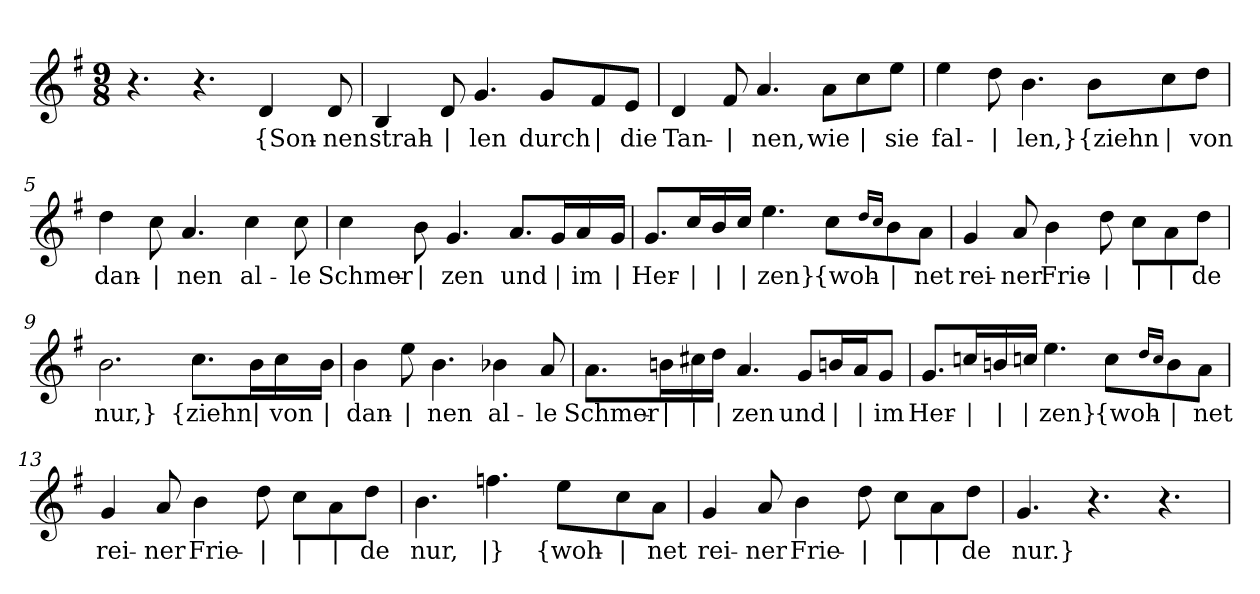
**kern	**text
*part1	*part1
*staff1	*staff1
*clefG2	*
*k[f#]	*
*M9/8	*
=1	=1
4.r	.
4.r	.
!	!LO:LY:b
4d/	{Son-
!	!LO:LY:b
8d/	-nen
=2	=2
!	!LO:LY:b
4B/	strah-
!	!LO:LY:b
8d/	|
!	!LO:LY:b
4.g/	-len
!	!LO:LY:b
8g/L	durch
!	!LO:LY:b
8f#/	|
!	!LO:LY:b
8e/J	die
=3	=3
!	!LO:LY:b
4d/	Tan-
!	!LO:LY:b
8f#/	|
!	!LO:LY:b
4.a/	-nen,
!	!LO:LY:b
8a\L	wie
!	!LO:LY:b
8cc\	|
!	!LO:LY:b
8ee\J	sie
=4	=4
!	!LO:LY:b
4ee\	fal-
!	!LO:LY:b
8dd\	|
!	!LO:LY:b
4.b\	-len,}
!	!LO:LY:b
8b\L	{ziehn
!	!LO:LY:b
8cc\	|
!	!LO:LY:b
8dd\J	von
!!LO:LB:g=z
=5	=5
!	!LO:LY:b
4dd\	dan-
!	!LO:LY:b
8cc\	|
!	!LO:LY:b
4.a/	-nen
!	!LO:LY:b
4cc\	al-
!	!LO:LY:b
8cc\	-le
=6	=6
!	!LO:LY:b
4cc\	Schmer-
!	!LO:LY:b
8b\	|
!	!LO:LY:b
4.g/	-zen
!	!LO:LY:b
8.a/L	und
!	!LO:LY:b
16g/L	|
!	!LO:LY:b
16a/	im
!	!LO:LY:b
16g/JJ	|
=7	=7
!	!LO:LY:b
8.g/L	Her-
!	!LO:LY:b
16cc/L	|
!	!LO:LY:b
16b/	|
!	!LO:LY:b
16cc/JJ	|
!	!LO:LY:b
4.ee\	-zen}
!	!LO:LY:b
8cc\L	{woh-
16qdd/LL	.
16qcc/JJ	.
!	!LO:LY:b
8b\	|
!	!LO:LY:b
8a\J	-net
=8	=8
!	!LO:LY:b
4g/	rei-
!	!LO:LY:b
8a/	-ner
!	!LO:LY:b
4b\	Frie-
!	!LO:LY:b
8dd\	|
!	!LO:LY:b
8cc\L	|
!	!LO:LY:b
8a\	|
!	!LO:LY:b
8dd\J	-de
!!LO:LB:g=z
=9	=9
!	!LO:LY:b
2.b\	nur,}
!	!LO:LY:b
8.cc\L	{ziehn
!	!LO:LY:b
16b\L	|
!	!LO:LY:b
16cc\	von
!	!LO:LY:b
16b\JJ	|
=10	=10
!	!LO:LY:b
4b\	dan-
!	!LO:LY:b
8ee\	|
!	!LO:LY:b
4.b\	-nen
!	!LO:LY:b
4b-X\	al-
!	!LO:LY:b
8a/	-le
=11	=11
!	!LO:LY:b
8.a\L	Schmer-
!	!LO:LY:b
16bn\L	|
!	!LO:LY:b
16cc#X\	|
!	!LO:LY:b
16dd\JJ	|
!	!LO:LY:b
4.a/	-zen
!	!LO:LY:b
8g/L	und
!	!LO:LY:b
16bn/L	|
!	!LO:LY:b
16a/J	|
!	!LO:LY:b
8g/J	im
!!LO:LB:g=z
=12	=12
!	!LO:LY:b
8.g/L	Her-
!	!LO:LY:b
16ccn/L	|
!	!LO:LY:b
16bn/	|
!	!LO:LY:b
16ccn/JJ	|
!	!LO:LY:b
4.ee\	-zen}
!	!LO:LY:b
8cc\L	{woh-
16qdd/LL	.
16qcc/JJ	.
!	!LO:LY:b
8b\	|
!	!LO:LY:b
8a\J	-net
=13	=13
!	!LO:LY:b
4g/	rei-
!	!LO:LY:b
8a/	-ner
!	!LO:LY:b
4b\	Frie-
!	!LO:LY:b
8dd\	|
!	!LO:LY:b
8cc\L	|
!	!LO:LY:b
8a\	|
!	!LO:LY:b
8dd\J	-de
=14	=14
!	!LO:LY:b
4.b\	nur,
!	!LO:LY:b
4.ffn\	|}
!	!LO:LY:b
8ee\L	{woh-
!	!LO:LY:b
8cc\	|
!	!LO:LY:b
8a\J	-net
!!LO:LB:g=z
=15	=15
!	!LO:LY:b
4g/	rei-
!	!LO:LY:b
8a/	-ner
!	!LO:LY:b
4b\	Frie-
!	!LO:LY:b
8dd\	|
!	!LO:LY:b
8cc\L	|
!	!LO:LY:b
8a\	|
!	!LO:LY:b
8dd\J	-de
=16	=16
!	!LO:LY:b
4.g/	nur.}
4.r	.
4.r	.
=	=
*-	*-
